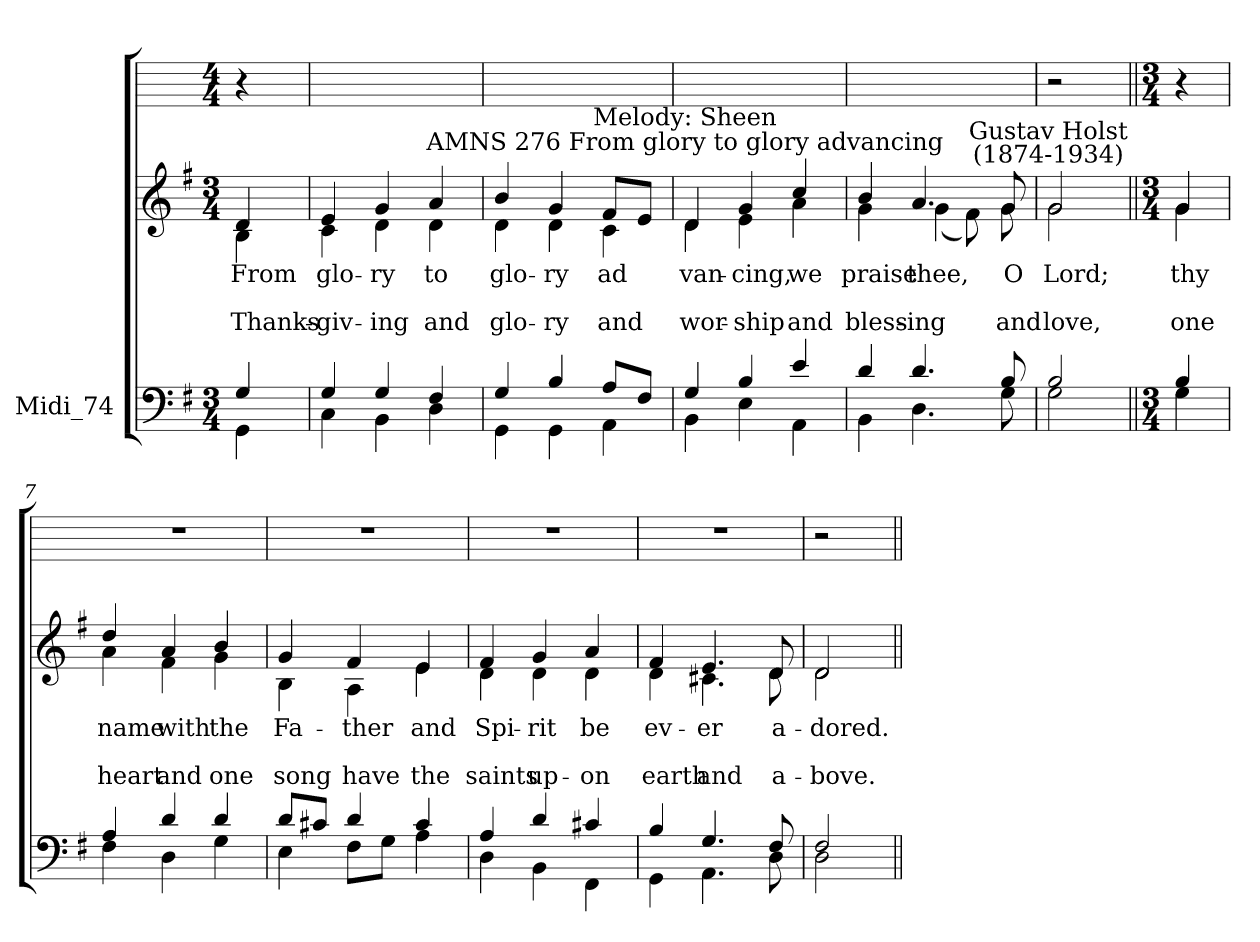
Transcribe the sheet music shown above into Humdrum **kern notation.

**kern	**kern	**text	**text	**text	**kern
*part3	*part2	*part2	*part2	*part2	*part1
*staff3	*staff2	*staff2	*staff2	*staff2	*staff1
*I"Midi_74	*	*	*	*	*
*clefF4	*clefG2	*	*	*	*
*k[f#]	*k[f#]	*	*	*	*
*G:	*G:	*	*	*	*
*M3/4	*M3/4	*	*	*	*M4/4
=	=	=	=	=	=
*^	*	*	*	*	*
!	!	!LO:TX:a:cj:t=Liturgy of St. James,\ntr. C. W. Humpheys (1840-1921)	!	!	!	!
!	!	!	!LO:LY:b	!	!LO:LY:b	!
*	*	*^	*	*	*	*
4G/	4GG\	4d/	4B\	From	.	Thanks-	4r
=1	=1	=1	=1	=1	=1	=1	=1
!	!	!	!	!LO:LY:b	!	!LO:LY:b	!
4G/	4C\	4e/	4c\	-glo-	.	-giv-	2.r
!	!	!	!	!LO:LY:b	!	!LO:LY:b	!
4G/	4BB\	4g/	4d\	-ry	.	ing	.
!	!	!	!	!LO:LY:b	!	!LO:LY:b	!
4F#/	4D\	4a/	4d\	to	.	and	.
=2	=2	=2	=2	=2	=2	=2	=2
!	!	!	!	!LO:LY:b	!	!LO:LY:b	!
4G/	4GG\	4b/	4d\	glo-	.	-glo-	2.r
!	!	!	!	!LO:LY:b	!	!LO:LY:b	!
4B/	4GG\	4g/	4d\	-ry	.	ry	.
!	!	!	!	!LO:LY:b	!	!LO:LY:b	!
8A/L	4AA\	8f#/L	4c\	ad	.	and	.
8F#/J	.	8e/J	.	.	.	.	.
=3	=3	=3	=3	=3	=3	=3	=3
!	!	!LO:TX:a:cj:t=AMNS 276 From glory to glory advancing	!	!	!	!	!
!	!	!LO:TX:a:cj:t=Melody&colon; Sheen	!	!	!	!	!
!	!	!	!	!LO:LY:b	!	!LO:LY:b	!
4G/	4BB\	4d/	4d\	van-	.	-wor-	2.r
!	!	!	!	!LO:LY:b	!	!LO:LY:b	!
4B/	4E\	4g/	4e\	-cing,	.	ship	.
!	!	!	!	!LO:LY:b	!	!LO:LY:b	!
4e/	4AA\	4cc/	4a\	we	.	and	.
=4	=4	=4	=4	=4	=4	=4	=4
!	!	!	!	!LO:LY:b	!	!LO:LY:b	!
4d/	4BB\	4b/	4g\	praise	.	bless-	2.r
!	!	!	!	!LO:LY:b	!	!LO:LY:b	!
4.d/	4.D\	4.a/	(<4g\	-thee,	.	ing	.
.	.	.	8f#\)	.	.	.	.
!	!	!	!	!LO:LY:b	!	!LO:LY:b	!
8B/	8G\	8g/	8g\	O	.	and	.
=5	=5	=5	=5	=5	=5	=5	=5
!	!	!LO:TX:a:cj:t=Gustav Holst\n(1874-1934)	!	!	!	!	!
!	!	!	!	!LO:LY:b	!	!LO:LY:b	!
2B/	2G\	2g/	2g\	Lord;	.	love,	2r
!!LO:LB:g=z
=6||	=6||	=6||	=6||	=6||	=6||	=6||	=6||
*M3/4	*	*M3/4	*	*	*	*	*M3/4
!	!	!	!	!LO:LY:b	!	!LO:LY:b	!
4B/	4G\	4g/	4g\	thy	.	one	4r
=7	=7	=7	=7	=7	=7	=7	=7
!	!	!	!	!LO:LY:b	!	!LO:LY:b	!
4A/	4F#\	4dd/	4a\	name	.	heart	2.r
!	!	!	!	!LO:LY:b	!	!LO:LY:b	!
4d/	4D\	4a/	4f#\	with	.	and	.
!	!	!	!	!LO:LY:b	!	!LO:LY:b	!
4d/	4G\	4b/	4g\	the	.	one	.
=8	=8	=8	=8	=8	=8	=8	=8
!	!	!	!	!LO:LY:b	!	!LO:LY:b	!
8d/L	4E\	4g/	4B	Fa-	.	-song	2.r
8c#X/J	.	.	.	.	.	.	.
!	!	!	!	!LO:LY:b	!	!LO:LY:b	!
4d/	8F#\L	4f#/	4A	ther	.	have	.
.	8G\J	.	.	.	.	.	.
!	!	!	!	!LO:LY:b	!	!LO:LY:b	!
4c#/	4A\	4e/	4e\	and	.	the	.
=9	=9	=9	=9	=9	=9	=9	=9
!	!	!	!	!LO:LY:b	!	!LO:LY:b	!
4A/	4D\	4f#/	4d\	Spi-	.	-saints	2.r
!	!	!	!	!LO:LY:b	!	!LO:LY:b	!
4d/	4BB\	4g/	4d\	rit	.	up-	.
!	!	!	!	!LO:LY:b	!	!LO:LY:b	!
4c#X/	4FF#\	4a/	4d\	-be	.	on	.
=10	=10	=10	=10	=10	=10	=10	=10
!	!	!	!	!LO:LY:b	!	!LO:LY:b	!
4B/	4GG\	4f#/	4d\	ev-	.	-earth	2.r
!	!	!	!	!LO:LY:b	!	!LO:LY:b	!
4.G/	4.AA\	4.e/	4.c#X\	er	.	and	.
!	!	!	!	!LO:LY:b	!	!LO:LY:b	!
8F#/	8D\	8d/	8d\	a-	.	-a-	.
=11	=11	=11	=11	=11	=11	=11	=11
!	!	!	!	!LO:LY:b	!	!LO:LY:b	!
2F#/	2D\	2d/	2d\	-dored.	.	bove.	2r
*v	*v	*	*	*	*	*	*
*	*v	*v	*	*	*	*
=||	=||	=||	=||	=||	=||
*-	*-	*-	*-	*-	*-
